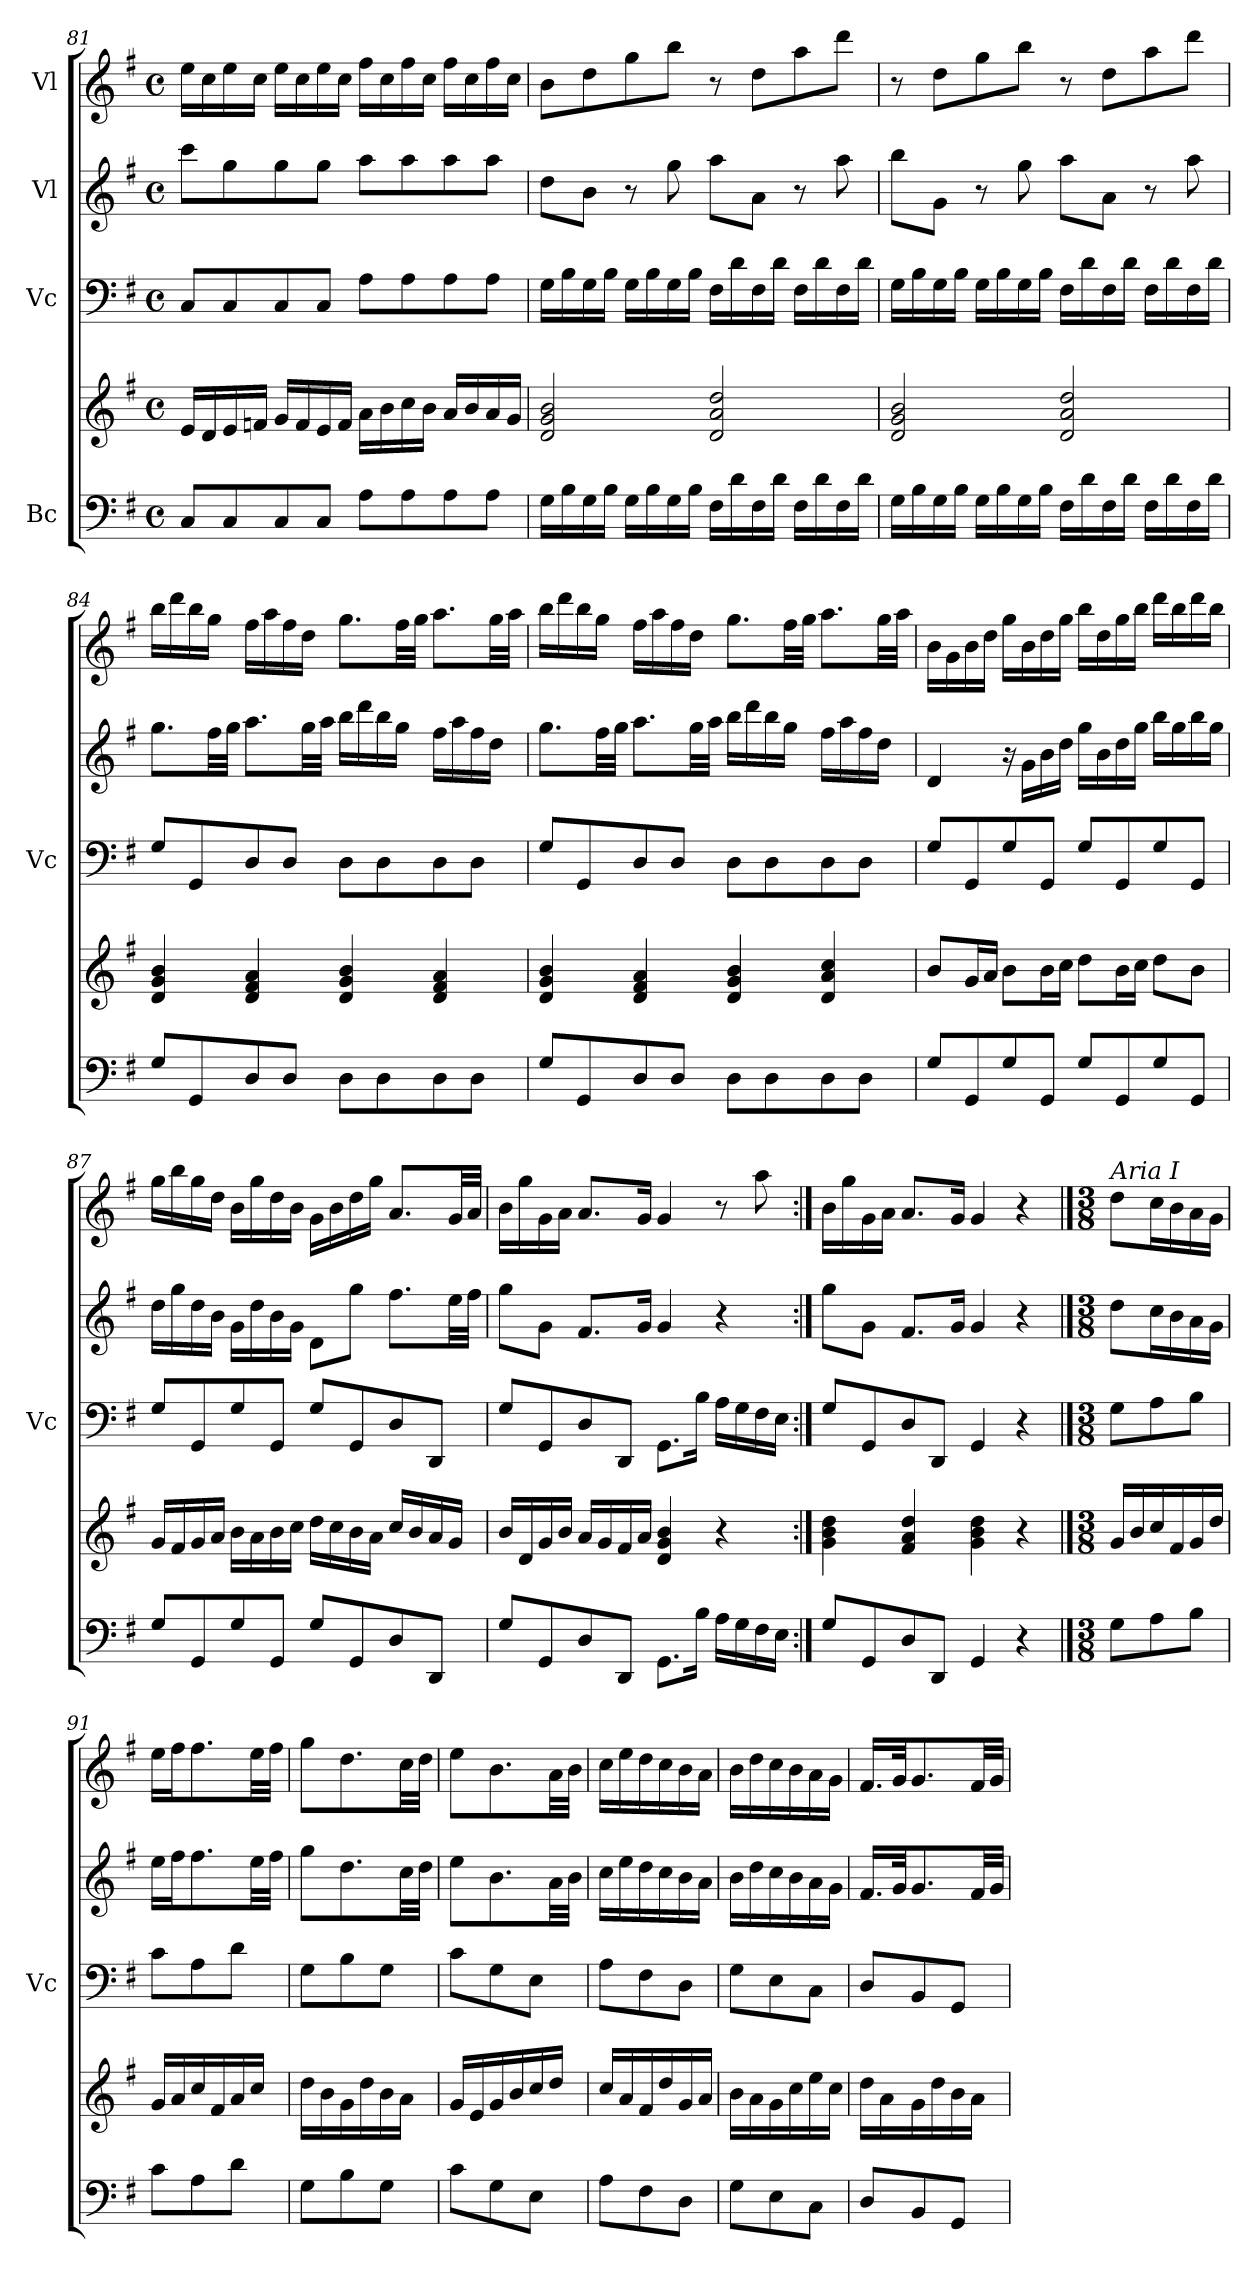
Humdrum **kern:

**kern	**kern	**kern	**kern	**kern
*part4	*part4	*part3	*part2	*part1
*staff5	*staff4	*staff3	*staff2	*staff1
*I"Bc	*	*I"Vc	*I"Vl	*I"Vl
*	*	*I'Vc	*	*
*clefF4	*clefG2	*clefF4	*clefG2	*clefG2
*k[f#]	*k[f#]	*k[f#]	*k[f#]	*k[f#]
*M4/4	*M4/4	*M4/4	*M4/4	*M4/4
*met(c)	*met(c)	*met(c)	*met(c)	*met(c)
=81	=81	=81	=81	=81
8C/L	16e/LL	8C/L	8ccc\L	16ee\LL
.	16d/	.	.	16cc\
8C/	16e/	8C/	8gg\	16ee\
.	16fn/JJ	.	.	16cc\JJ
8C/	16g/LL	8C/	8gg\	16ee\LL
.	16f/	.	.	16cc\
8C/J	16e/	8C/J	8gg\J	16ee\
.	16f/JJ	.	.	16cc\JJ
8A\L	16a\LL	8A\L	8aa\L	16ff#\LL
.	16b\	.	.	16cc\
8A\	16cc\	8A\	8aa\	16ff#\
.	16b\JJ	.	.	16cc\JJ
8A\	16a/LL	8A\	8aa\	16ff#\LL
.	16b/	.	.	16cc\
8A\J	16a/	8A\J	8aa\J	16ff#\
.	16g/JJ	.	.	16cc\JJ
=82	=82	=82	=82	=82
16G\LL	2d/ 2g/ 2b/	16G\LL	8dd\L	8b\L
16B\	.	16B\	.	.
16G\	.	16G\	8b\J	8dd\
16B\JJ	.	16B\JJ	.	.
16G\LL	.	16G\LL	8r	8gg\
16B\	.	16B\	.	.
16G\	.	16G\	8gg\	8bb\J
16B\JJ	.	16B\JJ	.	.
16F#\LL	2d/ 2a/ 2dd/	16F#\LL	8aa\L	8r
16d\	.	16d\	.	.
16F#\	.	16F#\	8a\J	8dd\L
16d\JJ	.	16d\JJ	.	.
16F#\LL	.	16F#\LL	8r	8aa\
16d\	.	16d\	.	.
16F#\	.	16F#\	8aa\	8ddd\J
16d\JJ	.	16d\JJ	.	.
!!LO:PB:g=z
=83	=83	=83	=83	=83
16G\LL	2d/ 2g/ 2b/	16G\LL	8bb\L	8r
16B\	.	16B\	.	.
16G\	.	16G\	8g\J	8dd\L
16B\JJ	.	16B\JJ	.	.
16G\LL	.	16G\LL	8r	8gg\
16B\	.	16B\	.	.
16G\	.	16G\	8gg\	8bb\J
16B\JJ	.	16B\JJ	.	.
16F#\LL	2d/ 2a/ 2dd/	16F#\LL	8aa\L	8r
16d\	.	16d\	.	.
16F#\	.	16F#\	8a\J	8dd\L
16d\JJ	.	16d\JJ	.	.
16F#\LL	.	16F#\LL	8r	8aa\
16d\	.	16d\	.	.
16F#\	.	16F#\	8aa\	8ddd\J
16d\JJ	.	16d\JJ	.	.
=84	=84	=84	=84	=84
8G/L	4d/ 4g/ 4b/	8G/L	8.gg\L	16bb\LL
.	.	.	.	16ddd\
8GG/	.	8GG/	.	16bb\
.	.	.	32ff#\LL	16gg\JJ
.	.	.	32gg\JJJ	.
8D/	4d/ 4f#/ 4a/	8D/	8.aa\L	16ff#\LL
.	.	.	.	16aa\
8D/J	.	8D/J	.	16ff#\
.	.	.	32gg\LL	16dd\JJ
.	.	.	32aa\JJJ	.
8D\L	4d/ 4g/ 4b/	8D\L	16bb\LL	8.gg\L
.	.	.	16ddd\	.
8D\	.	8D\	16bb\	.
.	.	.	16gg\JJ	32ff#\LL
.	.	.	.	32gg\JJJ
8D\	4d/ 4f#/ 4a/	8D\	16ff#\LL	8.aa\L
.	.	.	16aa\	.
8D\J	.	8D\J	16ff#\	.
.	.	.	16dd\JJ	32gg\LL
.	.	.	.	32aa\JJJ
=85	=85	=85	=85	=85
8G/L	4d/ 4g/ 4b/	8G/L	8.gg\L	16bb\LL
.	.	.	.	16ddd\
8GG/	.	8GG/	.	16bb\
.	.	.	32ff#\LL	16gg\JJ
.	.	.	32gg\JJJ	.
8D/	4d/ 4f#/ 4a/	8D/	8.aa\L	16ff#\LL
.	.	.	.	16aa\
8D/J	.	8D/J	.	16ff#\
.	.	.	32gg\LL	16dd\JJ
.	.	.	32aa\JJJ	.
8D\L	4d/ 4g/ 4b/	8D\L	16bb\LL	8.gg\L
.	.	.	16ddd\	.
8D\	.	8D\	16bb\	.
.	.	.	16gg\JJ	32ff#\LL
.	.	.	.	32gg\JJJ
8D\	4d/ 4a/ 4cc/	8D\	16ff#\LL	8.aa\L
.	.	.	16aa\	.
8D\J	.	8D\J	16ff#\	.
.	.	.	16dd\JJ	32gg\LL
.	.	.	.	32aa\JJJ
!!LO:LB:g=z
=86	=86	=86	=86	=86
8G/L	8b/L	8G/L	4d/	16b\LL
.	.	.	.	16g\
8GG/	16g/L	8GG/	.	16b\
.	16a/JJ	.	.	16dd\JJ
8G/	8b\L	8G/	16r	16gg\LL
.	.	.	16g\LL	16b\
8GG/J	16b\L	8GG/J	16b\	16dd\
.	16cc\JJ	.	16dd\JJ	16gg\JJ
8G/L	8dd\L	8G/L	16gg\LL	16bb\LL
.	.	.	16b\	16dd\
8GG/	16b\L	8GG/	16dd\	16gg\
.	16cc\JJ	.	16gg\JJ	16bb\JJ
8G/	8dd\L	8G/	16bb\LL	16ddd\LL
.	.	.	16gg\	16bb\
8GG/J	8b\J	8GG/J	16bb\	16ddd\
.	.	.	16gg\JJ	16bb\JJ
=87	=87	=87	=87	=87
8G/L	16g/LL	8G/L	16dd\LL	16gg\LL
.	16f#/	.	16gg\	16bb\
8GG/	16g/	8GG/	16dd\	16gg\
.	16a/JJ	.	16b\JJ	16dd\JJ
8G/	16b\LL	8G/	16g\LL	16b\LL
.	16a\	.	16dd\	16gg\
8GG/J	16b\	8GG/J	16b\	16dd\
.	16cc\JJ	.	16g\JJ	16b\JJ
8G/L	16dd\LL	8G/L	8d\L	16g\LL
.	16cc\	.	.	16b\
8GG/	16b\	8GG/	8gg\J	16dd\
.	16a\JJ	.	.	16gg\JJ
8D/	16cc/LL	8D/	8.ff#\L	8.a/L
.	16b/	.	.	.
8DD/J	16a/	8DD/J	.	.
.	16g/JJ	.	32ee\LL	32g/LL
.	.	.	32ff#\JJJ	32a/JJJ
=88	=88	=88	=88	=88
8G/L	16b/LL	8G/L	8gg\L	16b\LL
.	16d/	.	.	16gg\
8GG/	16g/	8GG/	8g\J	16g\
.	16b/JJ	.	.	16a\JJ
8D/	16a/LL	8D/	8.f#/L	8.a/L
.	16g/	.	.	.
8DD/J	16f#/	8DD/J	.	.
.	16a/JJ	.	16g/Jk	16g/Jk
8.GG\L	4d/ 4g/ 4b/	8.GG\L	4g/	4g/
16B\Jk	.	16B\Jk	.	.
16A\LL	4r	16A\LL	4r	8r
16G\	.	16G\	.	.
16F#\	.	16F#\	.	8aa\
16E\JJ	.	16E\JJ	.	.
=89:|!	=89:|!	=89:|!	=89:|!	=89:|!
8G/L	4g\ 4b\ 4dd\	8G/L	8gg\L	16b\LL
.	.	.	.	16gg\
8GG/	.	8GG/	8g\J	16g\
.	.	.	.	16a\JJ
8D/	4f#/ 4a/ 4dd/	8D/	8.f#/L	8.a/L
8DD/J	.	8DD/J	.	.
.	.	.	16g/Jk	16g/Jk
4GG/	4g\ 4b\ 4dd\	4GG/	4g/	4g/
4r	4r	4r	4r	4r
!!LO:LB:g=z
==90	==90	==90	==90	==90
*M3/8	*M3/8	*M3/8	*M3/8	*M3/8
*	*	*	*	*MM50
!	!	!	!	!LO:TX:a:i:t=Aria I
8G\L	16g/LL	8G\L	8dd\L	8dd\L
.	16b/	.	.	.
8A\	16cc/	8A\	16cc\L	16cc\L
.	16f#/	.	16b\	16b\
8B\J	16g/	8B\J	16a\	16a\
.	16dd/JJ	.	16g\JJ	16g\JJ
=91	=91	=91	=91	=91
8c\L	16g/LL	8c\L	16ee\LL	16ee\LL
.	16a/	.	16ff#\J	16ff#\J
8A\	16cc/	8A\	8.ff#\	8.ff#\
.	16f#/	.	.	.
8d\J	16a/	8d\J	.	.
.	16cc/JJ	.	32ee\LL	32ee\LL
.	.	.	32ff#\JJJ	32ff#\JJJ
=92	=92	=92	=92	=92
8G\L	16dd\LL	8G\L	8gg\L	8gg\L
.	16b\	.	.	.
8B\	16g\	8B\	8.dd\	8.dd\
.	16dd\	.	.	.
8G\J	16b\	8G\J	.	.
.	16a\JJ	.	32cc\LL	32cc\LL
.	.	.	32dd\JJJ	32dd\JJJ
=93	=93	=93	=93	=93
8c\L	16g/LL	8c\L	8ee\L	8ee\L
.	16e/	.	.	.
8G\	16g/	8G\	8.b\	8.b\
.	16b/	.	.	.
8E\J	16cc/	8E\J	.	.
.	16dd/JJ	.	32a\LL	32a\LL
.	.	.	32b\JJJ	32b\JJJ
=94	=94	=94	=94	=94
8A\L	16cc/LL	8A\L	16cc\LL	16cc\LL
.	16a/	.	16ee\	16ee\
8F#\	16f#/	8F#\	16dd\	16dd\
.	16dd/	.	16cc\	16cc\
8D\J	16g/	8D\J	16b\	16b\
.	16a/JJ	.	16a\JJ	16a\JJ
=95	=95	=95	=95	=95
8G\L	16b\LL	8G\L	16b\LL	16b\LL
.	16a\	.	16dd\	16dd\
8E\	16g\	8E\	16cc\	16cc\
.	16cc\	.	16b\	16b\
8C\J	16ee\	8C\J	16a\	16a\
.	16cc\JJ	.	16g\JJ	16g\JJ
=96	=96	=96	=96	=96
8D/L	16dd\LL	8D/L	16.f#/LL	16.f#/LL
.	16a\	.	.	.
.	.	.	32g/JK	32g/JK
8BB/	16g\	8BB/	8.g/	8.g/
.	16dd\	.	.	.
8GG/J	16b\	8GG/J	.	.
.	16a\JJ	.	32f#/LL	32f#/LL
.	.	.	32g/JJJ	32g/JJJ
=	=	=	=	=
*-	*-	*-	*-	*-
